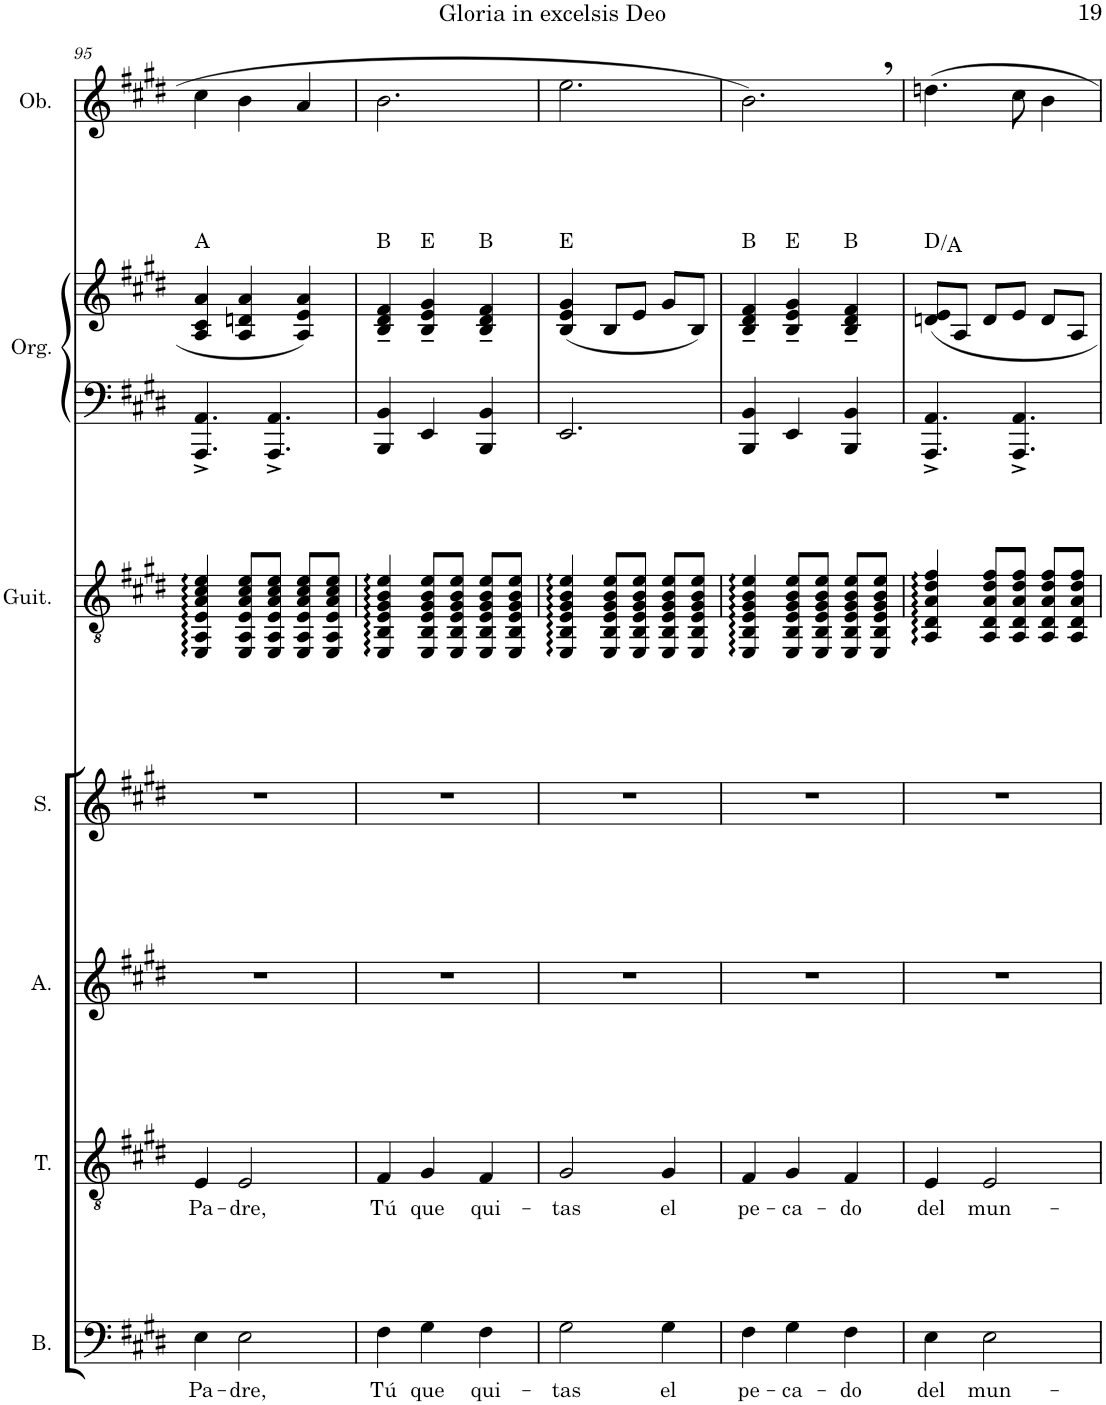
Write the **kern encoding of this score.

**kern	**text	**kern	**text	**kern	**kern	**kern	**kern	**kern	**harte	**kern
*part7	*part7	*part6	*part6	*part5	*part4	*part3	*part2	*part2	*part2	*part1
*staff8	*staff8	*staff7	*staff7	*staff6	*staff5	*staff4	*staff3	*staff2	*	*staff1
*I"Bajo	*	*I"Tenor	*	*I"Alto	*I"Soprano	*I"Guitarra acústica	*I"Órgano	*	*	*I"Oboe
*I'B.	*	*I'T.	*	*I'A.	*I'S.	*I'Guit.	*	*	*	*I'Ob.
!!LO:PB:g=z
*clefF4	*	*clefGv2	*	*clefG2	*clefG2	*clefGv2	*clefF4	*clefG2	*	*clefG2
*k[f#c#g#d#]	*	*k[f#c#g#d#]	*	*k[f#c#g#d#]	*k[f#c#g#d#]	*k[f#c#g#d#]	*k[f#c#g#d#]	*k[f#c#g#d#]	*	*k[f#c#g#d#]
*M3/4	*	*M3/4	*	*M3/4	*M3/4	*M3/4	*M3/4	*M3/4	*	*M3/4
=95	=95	=95	=95	=95	=95	=95	=95	=95	=95	=95
!	!LO:LY:b	!	!LO:LY:b	!	!	!	!	!	!	!
4E\	Pa-	4E/	Pa-	2.r	2.r	4EE/ 4AA/ 4E/ 4A/ 4c#/ 4e/	4.AAA/^ 4.AA/^	4A/ 4c#/ 4a/	A:maj	4cc#\
!	!LO:LY:b	!	!LO:LY:b	!	!	!	!	!	!	!
2E\	-dre,	2E/	-dre,	.	.	8EE/ 8AA/ 8E/ 8A/ 8c#/ 8e/L	.	4A/ 4dn/ 4a/	.	4b\
.	.	.	.	.	.	8EE/ 8AA/ 8E/ 8A/ 8c#/ 8e/J	4.AAA/^ 4.AA/^	.	.	.
.	.	.	.	.	.	8EE/ 8AA/ 8E/ 8A/ 8c#/ 8e/L	.	4A/ 4e/ 4a/	.	4a/
.	.	.	.	.	.	8EE/ 8AA/ 8E/ 8A/ 8c#/ 8e/J	.	.	.	.
=96	=96	=96	=96	=96	=96	=96	=96	=96	=96	=96
!	!LO:LY:b	!	!LO:LY:b	!	!	!	!	!	!	!
4F#\	Tú	4F#/	Tú	2.r	2.r	4EE/ 4BB/ 4E/ 4G#/ 4B/ 4e/	4BBB/ 4BB/	4B/~ 4d#/~ 4f#/~	B:maj	2.b\
!	!LO:LY:b	!	!LO:LY:b	!	!	!	!	!	!	!
4G#\	que	4G#/	que	.	.	8EE/ 8BB/ 8E/ 8G#/ 8B/ 8e/L	4EE/	4B/~ 4e/~ 4g#/~	E:maj	.
.	.	.	.	.	.	8EE/ 8BB/ 8E/ 8G#/ 8B/ 8e/J	.	.	.	.
!	!LO:LY:b	!	!LO:LY:b	!	!	!	!	!	!	!
4F#\	qui-	4F#/	qui-	.	.	8EE/ 8BB/ 8E/ 8G#/ 8B/ 8e/L	4BBB/ 4BB/	4B/~ 4d#/~ 4f#/~	B:maj	.
.	.	.	.	.	.	8EE/ 8BB/ 8E/ 8G#/ 8B/ 8e/J	.	.	.	.
=97	=97	=97	=97	=97	=97	=97	=97	=97	=97	=97
!	!LO:LY:b	!	!LO:LY:b	!	!	!	!	!	!	!
2G#\	-tas	2G#/	-tas	2.r	2.r	4EE/ 4BB/ 4E/ 4G#/ 4B/ 4e/	2.EE/	(4B/ 4e/ 4g#/	E:maj	2.ee\
.	.	.	.	.	.	8EE/ 8BB/ 8E/ 8G#/ 8B/ 8e/L	.	8B/L	.	.
.	.	.	.	.	.	8EE/ 8BB/ 8E/ 8G#/ 8B/ 8e/J	.	8e/J	.	.
!	!LO:LY:b	!	!LO:LY:b	!	!	!	!	!	!	!
4G#\	el	4G#/	el	.	.	8EE/ 8BB/ 8E/ 8G#/ 8B/ 8e/L	.	8g#/L	.	.
.	.	.	.	.	.	8EE/ 8BB/ 8E/ 8G#/ 8B/ 8e/J	.	8B/J)	.	.
=98	=98	=98	=98	=98	=98	=98	=98	=98	=98	=98
!	!LO:LY:b	!	!LO:LY:b	!	!	!	!	!	!	!
4F#\	pe-	4F#/	pe-	2.r	2.r	4EE/ 4BB/ 4E/ 4G#/ 4B/ 4e/	4BBB/ 4BB/	4B/~ 4d#/~ 4f#/~	B:maj	2.b,\
!	!LO:LY:b	!	!LO:LY:b	!	!	!	!	!	!	!
4G#\	-ca-	4G#/	-ca-	.	.	8EE/ 8BB/ 8E/ 8G#/ 8B/ 8e/L	4EE/	4B/~ 4e/~ 4g#/~	E:maj	.
.	.	.	.	.	.	8EE/ 8BB/ 8E/ 8G#/ 8B/ 8e/J	.	.	.	.
!	!LO:LY:b	!	!LO:LY:b	!	!	!	!	!	!	!
4F#\	-do	4F#/	-do	.	.	8EE/ 8BB/ 8E/ 8G#/ 8B/ 8e/L	4BBB/ 4BB/	4B/~ 4d#/~ 4f#/~	B:maj	.
.	.	.	.	.	.	8EE/ 8BB/ 8E/ 8G#/ 8B/ 8e/J	.	.	.	.
=99	=99	=99	=99	=99	=99	=99	=99	=99	=99	=99
!	!LO:LY:b	!	!LO:LY:b	!	!	!	!	!	!	!
4E\	del	4E/	del	2.r	2.r	4AA/ 4D#/ 4A/ 4d#/ 4f#/	4.AAA/^ 4.AA/^	8dn/ 8e/L	D:maj/5	4.ddn\
.	.	.	.	.	.	.	.	8A/J	.	.
!	!LO:LY:b	!	!LO:LY:b	!	!	!	!	!	!	!
2E\	mun-	2E/	mun-	.	.	8AA/ 8D#/ 8A/ 8d#/ 8f#/L	.	8d/L	.	.
.	.	.	.	.	.	8AA/ 8D#/ 8A/ 8d#/ 8f#/J	4.AAA/^ 4.AA/^	8e/J	.	8cc#\
.	.	.	.	.	.	8AA/ 8D#/ 8A/ 8d#/ 8f#/L	.	8d/L	.	4b\
.	.	.	.	.	.	8AA/ 8D#/ 8A/ 8d#/ 8f#/J	.	8A/J	.	.
=	=	=	=	=	=	=	=	=	=	=
*-	*-	*-	*-	*-	*-	*-	*-	*-	*-	*-
